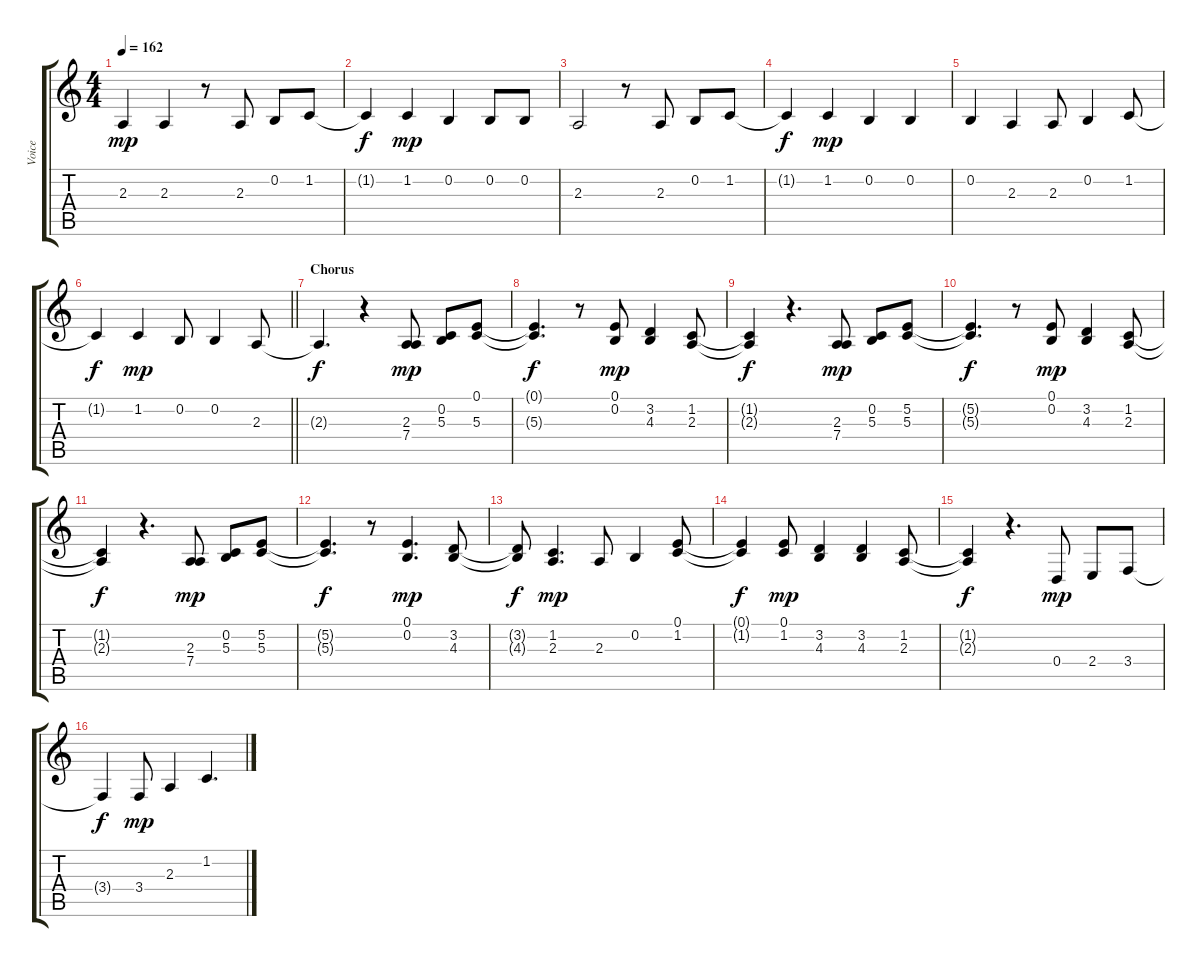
\track ("Voice" "Voice") {instrument altosax}
\staff {score tabs}
\tuning (E4 B3 G3 D3 A2 E2) {hide}
\ts (4 4)
\tempo 162
\clef g2
\ks c
2.3.4{dy mp} 2.3.4 r.8 2.3.8 0.2.8 1.2.8 |
1.2{t}.4{dy f} 1.2.4{dy mp} 0.2.4 0.2.8 0.2.8 |
2.3.2 r.8 2.3.8 0.2.8 1.2.8 |
1.2{t}.4{dy f} 1.2.4{dy mp} 0.2.4 0.2.4 |
0.2.4 2.3.4 2.3.8 0.2.4 1.2.8 |
\barLineRight lightlight
1.2{t}.4{dy f} 1.2.4{dy mp} 0.2.8 0.2.4 2.3.8 |
\section ("" "Chorus")
2.3{t}.4{d dy f} r.4 (2.3 7.4).8{dy mp} (0.2 5.3).8 (0.1 5.3).8 |
(0.1{t} 5.3{t}).4{d dy f} r.8 (0.1 0.2).8{dy mp} (3.2 4.3).4 (1.2 2.3).8 |
(1.2{t} 2.3{t}).4{dy f} r.4{d} (2.3 7.4).8{dy mp} (0.2 5.3).8 (5.2 5.3).8 |
(5.2{t} 5.3{t}).4{d dy f} r.8 (0.1 0.2).8{dy mp} (3.2 4.3).4 (1.2 2.3).8 |
(1.2{t} 2.3{t}).4{dy f} r.4{d} (2.3 7.4).8{dy mp} (0.2 5.3).8 (5.2 5.3).8 |
(5.2{t} 5.3{t}).4{d dy f} r.8 (0.1 0.2).4{d dy mp} (3.2 4.3).8 |
(3.2{t} 4.3{t}).8{dy f} (1.2 2.3).4{d dy mp} 2.3.8 0.2.4 (0.1 1.2).8 |
(0.1{t} 1.2{t}).4{dy f} (0.1 1.2).8{dy mp} (3.2 4.3).4 (3.2 4.3).4 (1.2 2.3).8 |
(1.2{t} 2.3{t}).4{dy f} r.4{d} 0.4.8{dy mp} 2.4.8 3.4.8 |
3.4{t}.4{dy f} 3.4.8{dy mp} 2.3.4 1.2.4{d}
